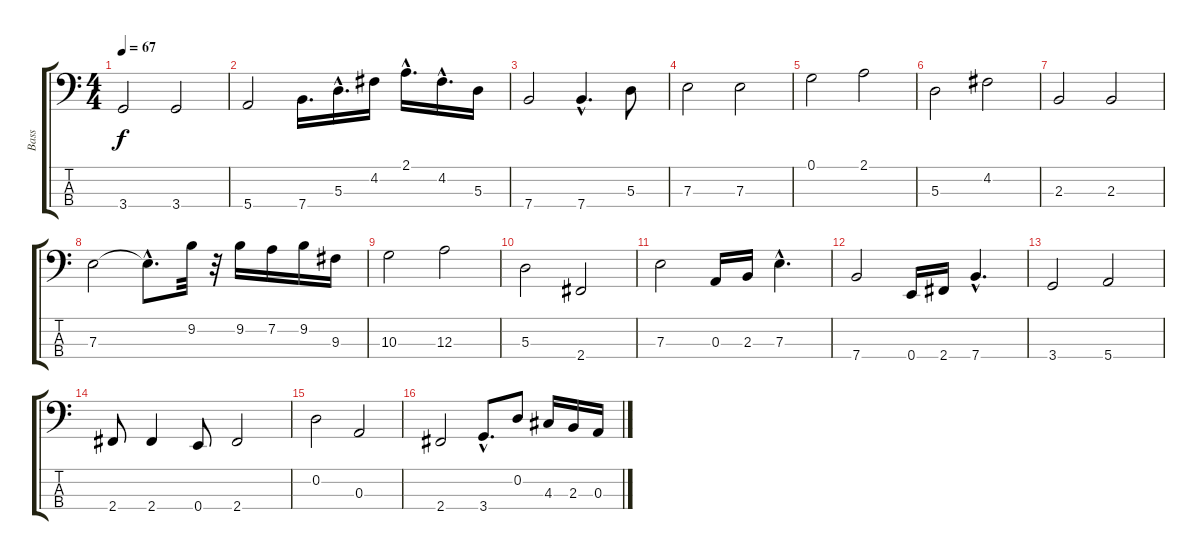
\track ("Bass" "Bass") {instrument electricbassfinger}
\staff {score tabs}
\tuning (G2 D2 A1 E1) {hide}
\ts (4 4)
\tempo 67
\clef f4
\ks c
3.4.2{dy f} 3.4.2 |
5.4.2 7.4.16{d} 5.3{hac}.16{d} 4.2.16 2.1{hac}.16{d} 4.2{hac}.16{d} 5.3.16 |
7.4.2 7.4{hac}.4{d} 5.3.8 |
7.3.2 7.3.2 |
0.1.2 2.1.2 |
5.3.2 4.2.2 |
2.3.2 2.3.2 |
7.3.2 7.3{hac t}.8{d} 9.2.32 r.32 9.2.16 7.2.16 9.2.16 9.3.16 |
10.3.2 12.3.2 |
5.3.2 2.4.2 |
7.3.2 0.3.16 2.3.16 7.3{hac}.4{d} |
7.4.2 0.4.16 2.4.16 7.4{hac}.4{d} |
3.4.2 5.4.2 |
2.4.8 2.4.4 0.4.8 2.4.2 |
0.2.2 0.3.2 |
2.4.2 3.4{hac}.8{d} 0.2.8 4.3.16 2.3.16 0.3.16
